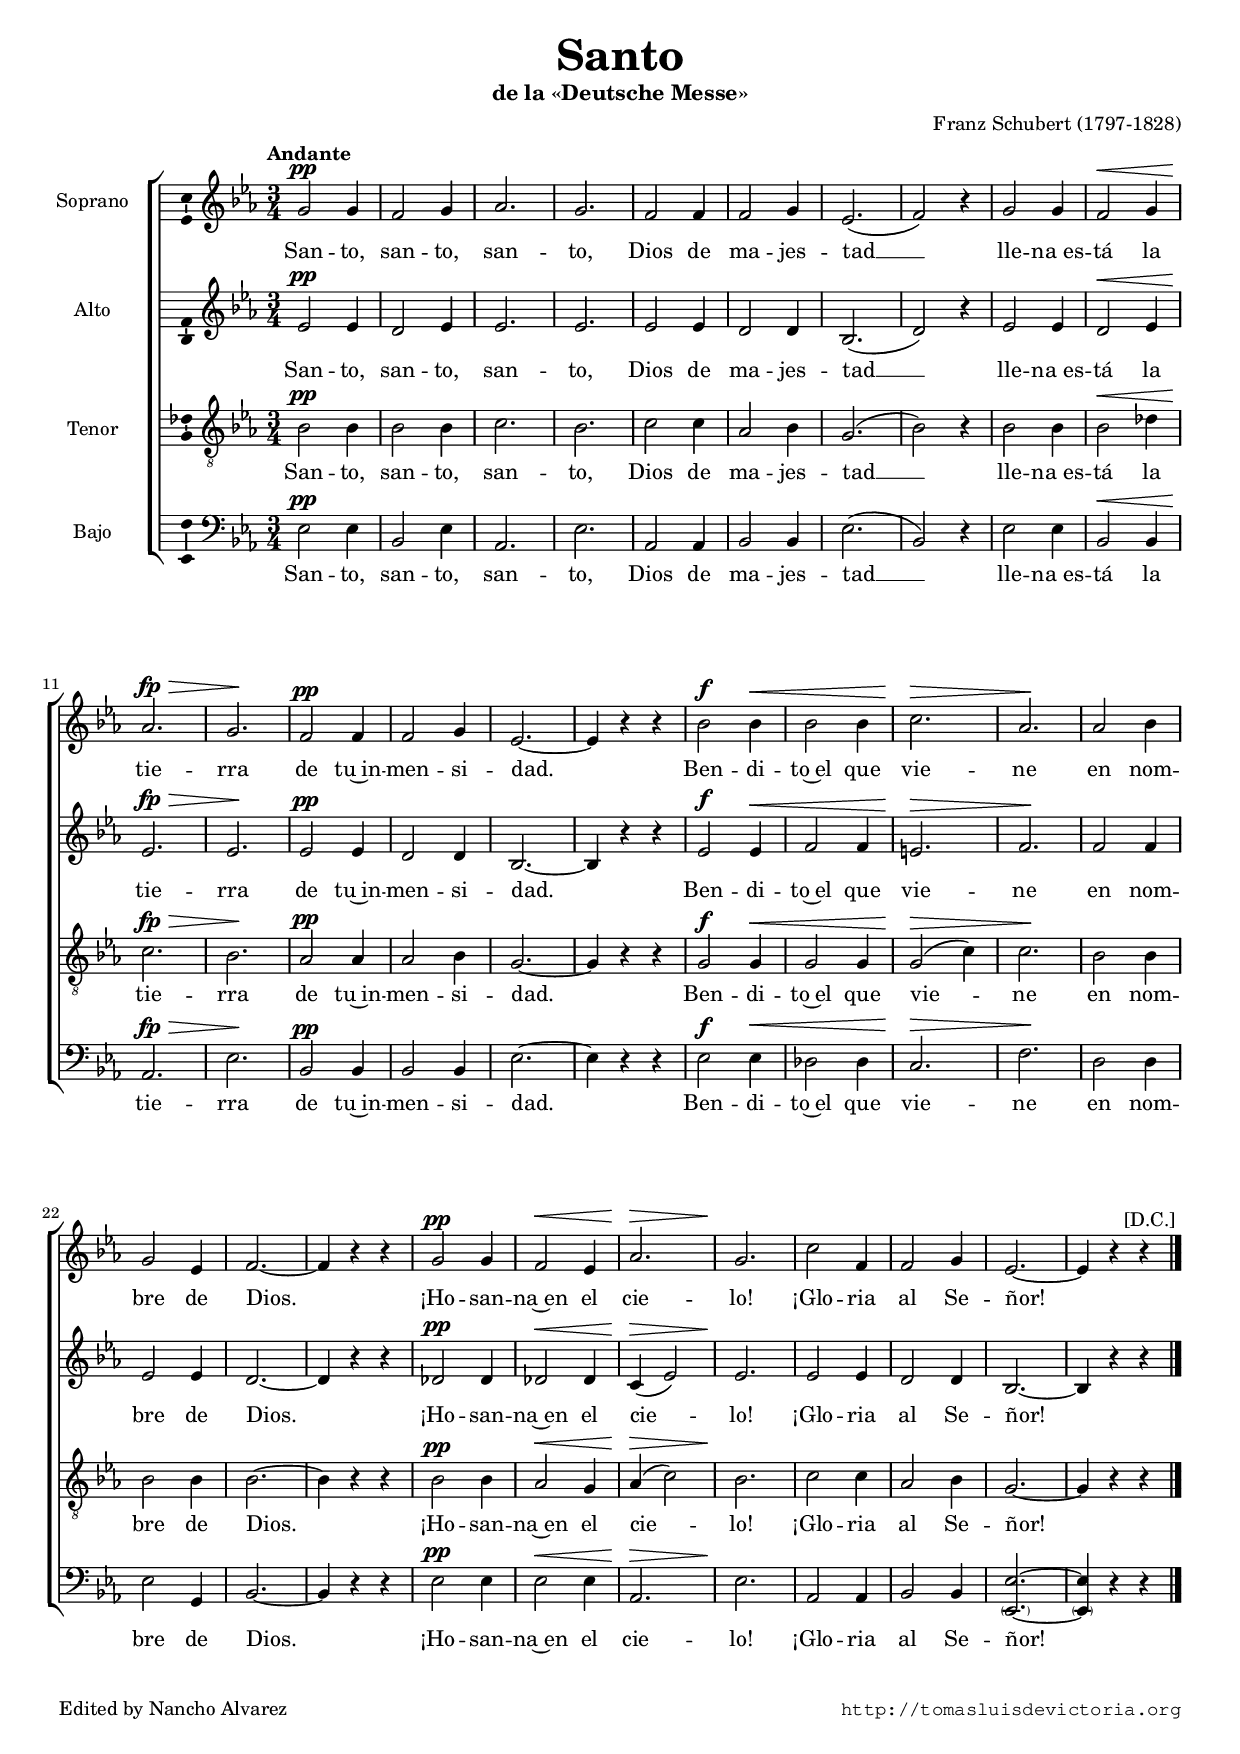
\version "2.18.0"

#(set-default-paper-size "a4")
#(set-global-staff-size 16.7)
#(ly:set-option 'point-and-click #f)
%mobile -s15.5 -i1.5

italicas=\override LyricText.font-shape = #'italic
rectas=\override LyricText.font-shape = #'upright
ss=\once \set suggestAccidentals = ##t
mtempo={\tempo 4 = 100}
mtempob={\tempo 4 = 50}
letrapequena=\override LyricText.font-size = #-2

htitle="Santo"
hcomposer="Schubert"

\header {
	title=\markup{\fontsize #3 "Santo"}
	subtitle="de la «Deutsche Messe»"
	%subsubtitle=\markup{\null \vspace #1 }
	composer="Franz Schubert (1797-1828)"
        pdfauthor=\composer
	%opus="(-)"
	%poet=\markup{«Deutsche Messe»}
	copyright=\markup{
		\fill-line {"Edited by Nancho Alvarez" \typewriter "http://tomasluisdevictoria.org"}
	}
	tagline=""
}

global={
 \tempo \markup{"Andante"}
 \key ees \major \time 3/4  \skip 1*3/4*32 \bar "|."
 \override Score.RehearsalMark.self-alignment-X=1
 \mark \markup{\fontsize #-2 "[D.C.]"}
}

cantus={
        \dynamicUp
	g'2^\pp g'4 |
	f'2 g'4 |
	aes'2. |
	g' |
%5
	f'2 f'4 |
	f'2 g'4 |
	ees'2.( |
	 f'2) r4 |
	g'2 g'4 |
%10
	f'2\<  g'4 | %\break
	\once \override Score.Hairpin.to-barline=##f
	aes'2.^\fp\> |
	g'\! |
	 f'2^\pp f'4 |
	f'2 g'4 |
%15
	ees'2. ~ |
	ees'4 r r |
	bes'2^\f bes'4\< |
	bes'2  bes'4 |
	\once \override Score.Hairpin.to-barline=##f
	c''2.\> |
%20
	 aes'\! |
	aes'2 bes'4 |
	g'2 ees'4 |
	f'2. ~ |
	f'4 r r |
%25
	g'2^\pp g'4 |
	f'2\< ees'4 |
	 aes'2.\!\> |
	 g'\! |
	c''2 f'4 |
%30
	f'2 g'4 |
	ees'2. ~ |
	ees'4 r r
}

altus={
        \dynamicUp
	ees'2^\pp ees'4 |
	d'2 ees'4 |
	ees'2. |
	ees' |
%5
	ees'2 ees'4 |
	d'2 d'4 |
	bes2.( |
	 d'2) r4 |
	ees'2 ees'4 |
%10
	d'2\<  ees'4 |
	ees'2.^\fp\> |
	ees'\! |
	 ees'2^\pp ees'4 |
	d'2 d'4 |
%15
	bes2. ~ |
	bes4 r r |
	ees'2^\f ees'4\< |
	f'2  f'4 |
	e'2.\> |
%20
	 f'\! |
	f'2 f'4 |
	ees'2 ees'4 |
	d'2. ~ |
	d'4 r r |
%25
	des'2^\pp des'4 |
	des'2\< des'4 |
	 c'\>(  ees'2) |
	 ees'2.\! |
	ees'2 ees'4 |
%30
	d'2 d'4 |
	bes2. ~ |
	bes4 r r
}

tenor={
        \dynamicUp
	bes2^\pp bes4 |
	bes2 bes4 |
	c'2. |
	bes |
%5
	c'2 c'4 |
	aes2 bes4 |
	g2.( |
	 bes2) r4 |
	bes2 bes4 |
%10
	bes2\< des'4 |
	c'2.^\fp\> |
	bes\! |
	 aes2^\pp aes4 |
	aes2 bes4 |
%15
	g2. ~ |
	g4 r r |
	g2^\f g4\< |
	g2  g4 |
	g2\>(  c'4) |
%20
	 c'2.\! |
	bes2 bes4 |
	bes2 bes4 |
	bes2. ~ |
	bes4 r r |
%25
	bes2^\pp bes4 |
	aes2\< g4 |
	 aes\>(  c'2) |
	 bes2.\! |
	c'2 c'4 |
%30
	aes2 bes4 |
	g2. ~ |
	g4 r r
}

bassus={
        \dynamicUp
	ees2^\pp ees4 |
	bes,2 ees4 |
	aes,2. |
	ees |
%5
	aes,2 aes,4 |
	bes,2 bes,4 |
	ees2.( |
	 bes,2) r4 |
	ees2 ees4 |
%10
	bes,2\< bes,4 |
	aes,2.^\fp\> |
	ees\! |
	 bes,2^\pp bes,4 |
	bes,2 bes,4 |
%15
	ees2. ~ |
	ees4 r r |
	ees2^\f ees4\< |
	des2  des4 |
	c2.\> |
%20
	 f\! |
	d2 d4 |
	ees2 g,4 |
	bes,2. ~ |
	bes,4 r r |
%25
	ees2^\pp ees4 |
	ees2\< ees4 |
	 aes,2.\!\> |
	 ees\! |
	aes,2 aes,4 |
%30
	bes,2 bes,4 |
	<ees \parenthesize ees,>2. ~ | % órgano
	<ees \parenthesize ees,>4 r r
}

textocantus=\lyricmode{
Hei -- lig, hei -- lig, hei -- lig,
hei -- lig ist der Herr! __
Hei -- lig, hei -- lig, hei -- lig,
hei -- lig ist nur Er! __
\set stanza = "1."
Er, der nie be -- gon -- nen,
Er, der im -- mer war,
e -- wig ist und wal -- tet,
sein wird im -- mer dar.
}
textocantusb=\lyricmode{
_ _ _ _ _ _ _ _ _ _ _ 
_ _ _ _ _ _ _ _ _ _ _ 
\set stanza = "2."
All -- macht, Wun -- der, Lie -- be,
Al -- les rings -- um -- her!
Hei -- lig, hei -- lig, hei -- lig,
hei -- lig ist der Herr!
}
textocantusc=\lyricmode{
%\letrapequena
San -- to,
san -- to,
san -- to,
Dios de ma -- jes -- tad __
lle -- na_es -- tá la tie -- rra
de tu~in -- men -- si -- dad.
Ben -- di -- to~el que vie -- ne
en nom -- bre de Dios.
¡Ho -- san -- na~en el cie -- lo!
¡Glo -- ria al Se -- ñor! _
}

textoaltus=\lyricmode{
 Hei -- lig, hei -- lig, hei -- lig,
hei -- lig ist der Herr! __
Hei -- lig, hei -- lig, hei -- lig,
hei -- lig ist nur Er! __
\set stanza = "1."
Er, der nie be -- gon -- nen,
Er, der im -- mer war,
e -- wig ist und wal -- tet,
sein wird im -- mer dar.
}
textoaltusb=\lyricmode{
_ _ _ _ _ _ _ _ _ _ _ 
_ _ _ _ _ _ _ _ _ _ _ 
\set stanza = "2."
All -- macht, Wun -- der, Lie -- be,
Al -- les rings -- um -- her!
Hei -- lig, hei -- lig, hei -- lig,
hei -- lig ist der Herr!
}
textoaltusc=\lyricmode{
%\letrapequena
San -- to,
san -- to,
san -- to,
Dios de ma -- jes -- tad __
lle -- na_es -- tá la tie -- rra
de tu~in -- men -- si -- dad.
Ben -- di -- to~el que vie -- ne
en nom -- bre de Dios.
¡Ho -- san -- na~en el cie -- lo!
¡Glo -- ria al Se -- ñor! _

}

textotenor=\lyricmode{
Hei -- lig, hei -- lig, hei -- lig,
hei -- lig ist der Herr! __
Hei -- lig, hei -- lig, hei -- lig,
hei -- lig ist nur Er! __
\set stanza = "1."
Er, der nie be -- gon -- nen,
Er, der im -- mer war,
e -- wig ist und wal -- tet,
sein wird im -- mer dar.
}
textotenorb=\lyricmode{
_ _ _ _ _ _ _ _ _ _ _ 
_ _ _ _ _ _ _ _ _ _ _ 
\set stanza = "2."
All -- macht, Wun -- der, Lie -- be,
Al -- les rings -- um -- her!
Hei -- lig, hei -- lig, hei -- lig,
hei -- lig ist der Herr!
}
textotenorc=\lyricmode{
%\letrapequena
San -- to,
san -- to,
san -- to,
Dios de ma -- jes -- tad __
lle -- na_es -- tá la tie -- rra
de tu~in -- men -- si -- dad.
Ben -- di -- to~el que vie -- ne
en nom -- bre de Dios.
¡Ho -- san -- na~en el cie -- lo!
¡Glo -- ria al Se -- ñor! _

}

textobassus=\lyricmode{
 Hei -- lig, hei -- lig, hei -- lig,
hei -- lig ist der Herr! __
Hei -- lig, hei -- lig, hei -- lig,
hei -- lig ist nur Er! __
\set stanza = "1."
Er, der nie be -- gon -- nen,
Er, der im -- mer war,
e -- wig ist und wal -- tet,
sein wird im -- mer dar.
}
textobassusb=\lyricmode{
_ _ _ _ _ _ _ _ _ _ _ 
_ _ _ _ _ _ _ _ _ _ _ 
\set stanza = "2."
All -- macht, Wun -- der, Lie -- be,
Al -- les rings -- um -- her!
Hei -- lig, hei -- lig, hei -- lig,
hei -- lig ist der Herr!
}
textobassusc=\lyricmode{
%\letrapequena
San -- to,
san -- to,
san -- to,
Dios de ma -- jes -- tad __
lle -- na_es -- tá la tie -- rra
de tu~in -- men -- si -- dad.
Ben -- di -- to~el que vie -- ne
en nom -- bre de Dios.
¡Ho -- san -- na~en el cie -- lo!
¡Glo -- ria al Se -- ñor! _
}



\score {\transpose c' c'{
\new ChoirStaff<<

	\new Staff <<\global
	\new Voice="v1" {
		\set Staff.instrumentName="Soprano "
		\clef "treble"
		\cantus }
	%\new Lyrics \lyricsto "v1" {\textocantus }
	%\new Lyrics \lyricsto "v1" {\textocantusb }
	\new Lyrics \lyricsto "v1" {\textocantusc }
	>>

	\new Staff <<\global
	\new Voice="v2" {
		\set Staff.instrumentName="Alto "
		\clef "treble"
		\altus }
	%\new Lyrics \lyricsto "v2" {\textoaltus }
	%\new Lyrics \lyricsto "v2" {\textoaltusb }
	\new Lyrics \lyricsto "v2" {\textoaltusc }
	>>
	
	\new Staff <<\global
	\new Voice="v3" {
		\set Staff.instrumentName="Tenor "
		\clef "G_8"
		\tenor }
	%\new Lyrics \lyricsto "v3" {\textotenor }
	%\new Lyrics \lyricsto "v3" {\textotenorb }
	\new Lyrics \lyricsto "v3" {\textotenorc }
	>>

	\new Staff <<\global
	\new Voice="v4" {
		\set Staff.instrumentName="Bajo "
		\clef "bass"
		\bassus }
	%\new Lyrics \lyricsto "v4" {\textobassus }
	%\new Lyrics \lyricsto "v4" {\textobassusb }
	\new Lyrics \lyricsto "v4" {\textobassusc }
	>>
	
>>

	} % transpose

\layout{ 
	\context {\Lyrics 
		\override VerticalAxisGroup.staff-affinity = #UP
		\override VerticalAxisGroup.nonstaff-relatedstaff-spacing =
			#'((basic-distance . 0) (minimum-distance . 0) (padding . .7))
		\override LyricText.font-size = #1.2
		\override LyricHyphen.minimum-distance = #0.5
	}
	\context {\Score 
		tempoHideNote = ##t
		\override BarNumber.padding = #2 
	}
	\context {\Voice 
		%melismaBusyProperties = #'()
		%autoBeaming = ##f
	}
	\context {\Staff 
                %\RemoveEmptyStaves
                %\override VerticalAxisGroup.remove-first = ##t
		\override VerticalAxisGroup.staff-staff-spacing =
			#'((basic-distance . 11) (minimum-distance . 0) (padding . 1))
		\consists Ambitus_engraver 
		\override LigatureBracket.padding = #1
	}
}

%\midi { \mtempo }

}


\paper{
	evenHeaderMarkup=\markup  \fill-line { \fromproperty #'page:page-number-string \htitle \hcomposer }
	oddHeaderMarkup= \markup  \fill-line { \on-the-fly #not-first-page \hcomposer \on-the-fly #not-first-page \htitle \on-the-fly #not-first-page \fromproperty #'page:page-number-string }
	%system-count=20
	%page-count = 8
	page-count = 1
	ragged-last-bottom = ##f
	indent=1.7\cm
	system-system-spacing =
	#'((basic-distance . 20) (minimum-distance . 0) (padding . 5))
	top-system-spacing = % header
	#'((basic-distance . 8) (minimum-distance . 0) (padding . 0))
	last-bottom-spacing = % footer
	#'((basic-distance . 14) (minimum-distance . 0) (padding . 0))
	markup-system-spacing.padding = #1.5
}
